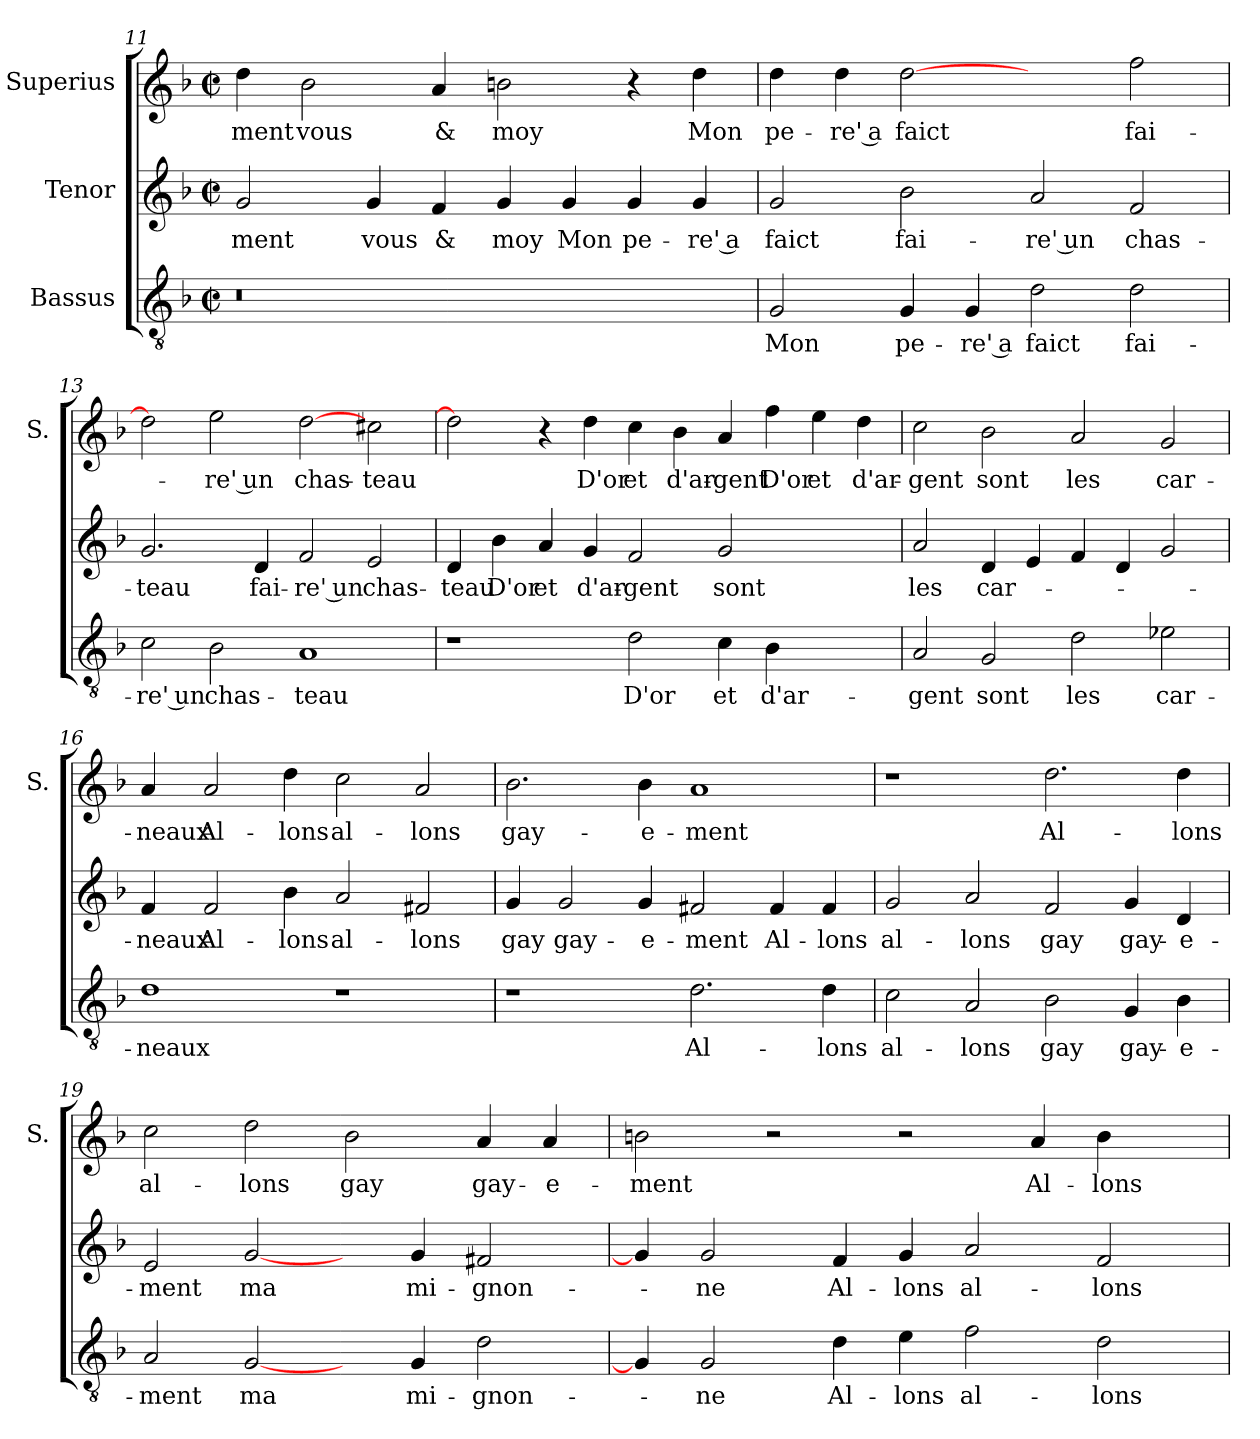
**kern	**text	**kern	**text	**kern	**text
*part3	*part3	*part2	*part2	*part1	*part1
*staff3	*staff3	*staff2	*staff2	*staff1	*staff1
*I"Bassus	*	*I"Tenor	*	*I"Superius	*
*	*	*	*	*I'S.	*
*clefGv2	*	*clefG2	*	*clefG2	*
*k[b-]	*	*k[b-]	*	*k[b-]	*
*F:	*	*F:	*	*F:	*
*M2/2	*	*M2/2	*	*M2/2	*
*met(c|)	*	*met(c|)	*	*met(c|)	*
=11	=11	=11	=11	=11	=11
!LO:N:vis=0	!	!	!	!	!
1r	.	2g/	-ment	4dd\	-ment
.	.	.	.	2b-\	vous
.	.	4g/	vous	.	.
.	.	4f/	&	4a/	&
1ryy	.	4g/	moy	2bn\	moy
.	.	4g/	Mon	.	.
.	.	4g/	pe-	4r	.
.	.	4g/	-re' a	4dd\	Mon
=12	=12	=12	=12	=12	=12
2G/	Mon	2g/	faict	4dd\	pe-
.	.	.	.	4dd\	-re' a
4G/	pe-	2b-\	fai-	[2dd\	faict
4G/	-re' a	.	.	.	.
2d\	faict	2a/	-re' un	2ryy	.
2d\	fai-	2f/	chas-	2ff\	fai-
=13	=13	=13	=13	=13	=13
2c\	-re' un	2.g/	-teau	2dd\]	.
2B-\	chas-	.	.	2ee\	-re' un
.	.	4d/	fai-	.	.
1A/	-teau	2f/	-re' un	[2dd\	chas-
.	.	2e/	chas-	2cc#X\	-teau
!!LO:LB:g=z
=14	=14	=14	=14	=14	=14
1r	.	4d/	-teau	2dd\]	.
.	.	4b-\	D'or	.	.
.	.	4a/	et	4r	.
.	.	4g/	d'ar-	4dd\	D'or
2d\	D'or	2f/	-gent	4cc\	et
.	.	.	.	4b-\	d'ar-
4c\	et	2g/	sont	4a/	-gent
4B-\	d'ar-	.	.	4ff\	D'or
2ryy	.	2ryy	.	4ee\	et
.	.	.	.	4dd\	d'ar-
=15	=15	=15	=15	=15	=15
2A/	-gent	2a/	les	2cc\	-gent
2G/	sont	4d/	car-	2b-\	sont
.	.	4e/	.	.	.
2d\	les	4f/	.	2a/	les
.	.	4d/	.	.	.
2e-X\	car-	2g/	.	2g/	car-
=16	=16	=16	=16	=16	=16
1d\	-neaux	4f/	-neaux	4a/	-neaux
.	.	2f/	Al-	2a/	Al-
.	.	4b-\	-lons	4dd\	-lons
1r	.	2a/	al-	2cc\	al-
.	.	2f#X/	-lons	2a/	-lons
=17	=17	=17	=17	=17	=17
1r	.	4g/	gay	2.b-\	gay-
.	.	2g/	gay-	.	.
.	.	4g/	-e-	4b-\	-e-
2.d\	Al-	2f#X/	-ment	1a/	-ment
.	.	4f#/	Al-	.	.
4d\	-lons	4f#/	-lons	.	.
=18	=18	=18	=18	=18	=18
2c\	al-	2g/	al-	1r	.
2A/	-lons	2a/	-lons	.	.
2B-\	gay	2f/	gay	2.dd\	Al-
4G/	gay-	4g/	gay-	.	.
4B-\	-e-	4d/	-e-	4dd\	-lons
!!LO:PB:g=z
=19	=19	=19	=19	=19	=19
2A/	-ment	2e/	-ment	2cc\	al-
[2G/	ma	[2g/	ma	2dd\	-lons
4ryy	.	4ryy	.	2b-\	gay
4G/	mi-	4g/	mi-	.	.
2d\	-gnon-	2f#X/	-gnon-	4a/	gay-
.	.	.	.	4a/	-e-
=20	=20	=20	=20	=20	=20
4G/]	.	4g/]	.	2bn\	-ment
2G/	-ne	2g/	-ne	.	.
.	.	.	.	2r	.
4d\	Al-	4f/	Al-	.	.
4e\	-lons	4g/	-lons	2r	.
2f\	al-	2a/	al-	.	.
.	.	.	.	4a/	Al-
2d\	-lons	2f/	-lons	4b\	-lons
.	.	.	.	4ryy	.
=	=	=	=	=	=
*-	*-	*-	*-	*-	*-
